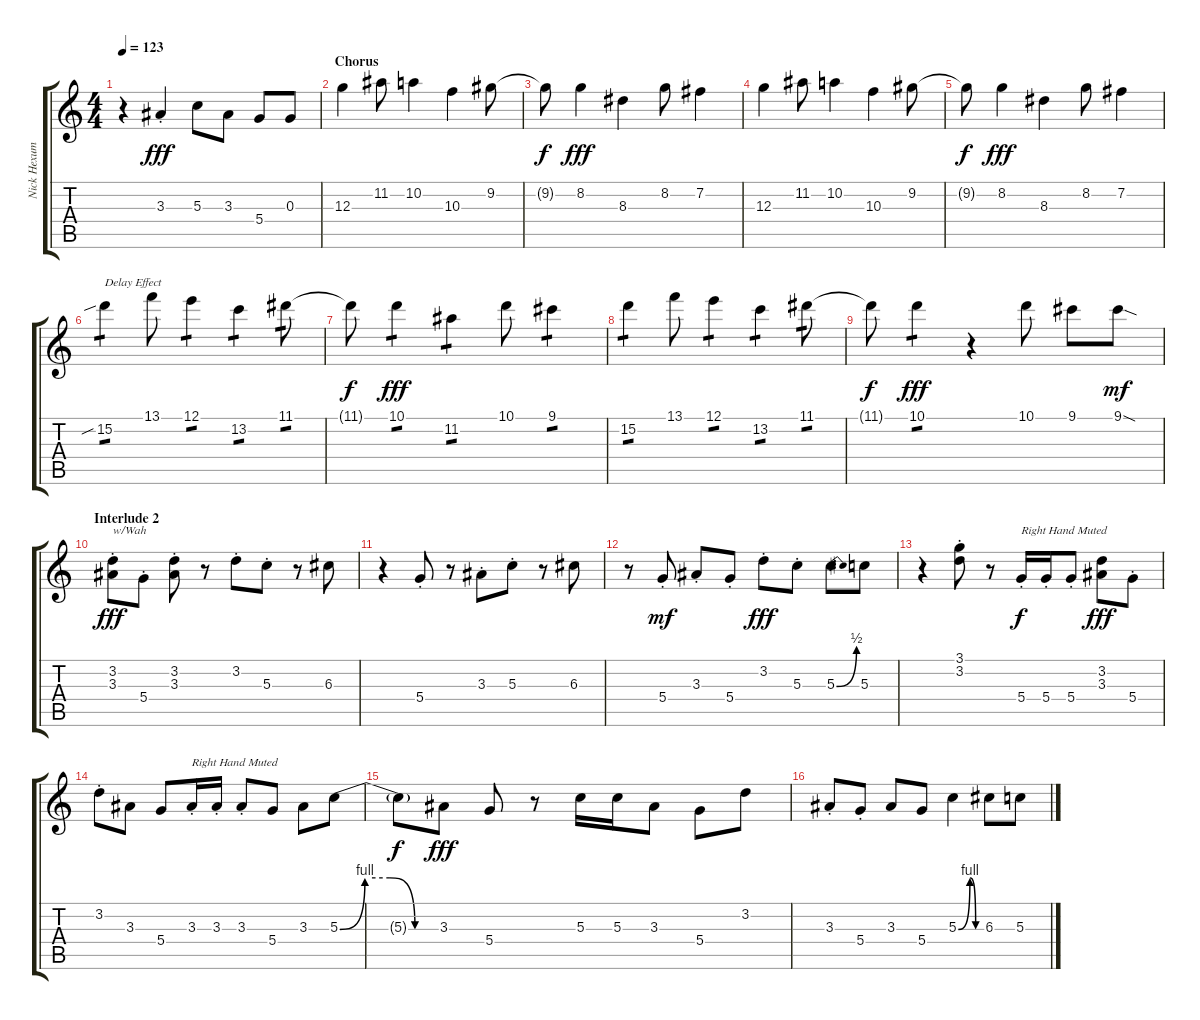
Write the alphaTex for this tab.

\track ("Nick Hexum (Rit. Guitar)" "Nick Hexum") {instrument electricguitarmuted}
\staff {score tabs}
\tuning (E4 B3 G3 D3 A2 E2) {hide}
\ts (4 4)
\tempo 123
\clef g2
\ks c
r.4{dy fff} 3.3{st}.4 5.3.8 3.3.8 5.4.8 0.3.8 |
\section ("" "Chorus")
12.3.4{volume 5 instrument distortionguitar} 11.2.8 10.2.4 10.3.4 9.2.8 |
9.2{t}.8{dy f} 8.2.4{dy fff} 8.3.4 8.2.8 7.2.4 |
12.3.4 11.2.8 10.2.4 10.3.4 9.2.8 |
9.2{t}.8{dy f} 8.2.4{dy fff} 8.3.4 8.2.8 7.2.4 |
15.2{sib}.4{txt "Delay Effect" tp 1 volume 9} 13.1.8 12.1.4{tp 1} 13.2.4{tp 1} 11.1.8{tp 1} |
11.1{t}.8{dy f} 10.1.4{tp 1 dy fff} 11.2.4{tp 1} 10.1.8 9.1.4{tp 1} |
15.2.4{tp 1} 13.1.8 12.1.4{tp 1} 13.2.4{tp 1} 11.1.8{tp 1} |
11.1{t}.8{dy f} 10.1.4{tp 1 dy fff} r.4 10.1.8 9.1.8 9.1{sod}.8{dy mf} |
\section ("" "Interlude 2")
(3.2{st} 3.3{st}).8{txt "w/Wah" dy fff volume 7 instrument englishhorn} 5.4{st}.8 (3.2{st} 3.3).8 r.8 3.2{st}.8 5.3{st}.8 r.8 6.3.8 |
r.4 5.4{st}.8 r.8 3.3{st}.8 5.3{st}.8 r.8 6.3.8 |
r.8 5.4{st}.8{dy mf} 3.3{st}.8 5.4{st}.8 3.2{st}.8{dy fff} 5.3{st}.8 5.3{be (bend 0 0 60 2)}.8 5.3.8 |
r.4 (3.1{st} 3.2{st}).8 r.8 5.4{st}.16{txt "Right Hand Muted" dy f} 5.4{st}.16 5.4{st}.8 (3.2 3.3).8{dy fff} 5.4{st}.8 |
\section ("" "")
3.2{st}.8 3.3.8 5.4.8 3.3{st}.16{txt "Right Hand Muted"} 3.3{st}.16 3.3{st}.8 5.4.8 3.3.8 5.3{be (custom 0 0 15 4 30 4 45 0 60 0)}.8 |
5.3{t}.8{dy f} 3.3.8{dy fff} 5.4.8 r.8 5.3.16 5.3.16 3.3.8 5.4.8 3.2.8 |
3.3{st}.8 5.4{st}.8 3.3.8 5.4.8 5.3{be (custom 0 0 30 4 45 0 60 0)}.4 6.3.8 5.3.8
